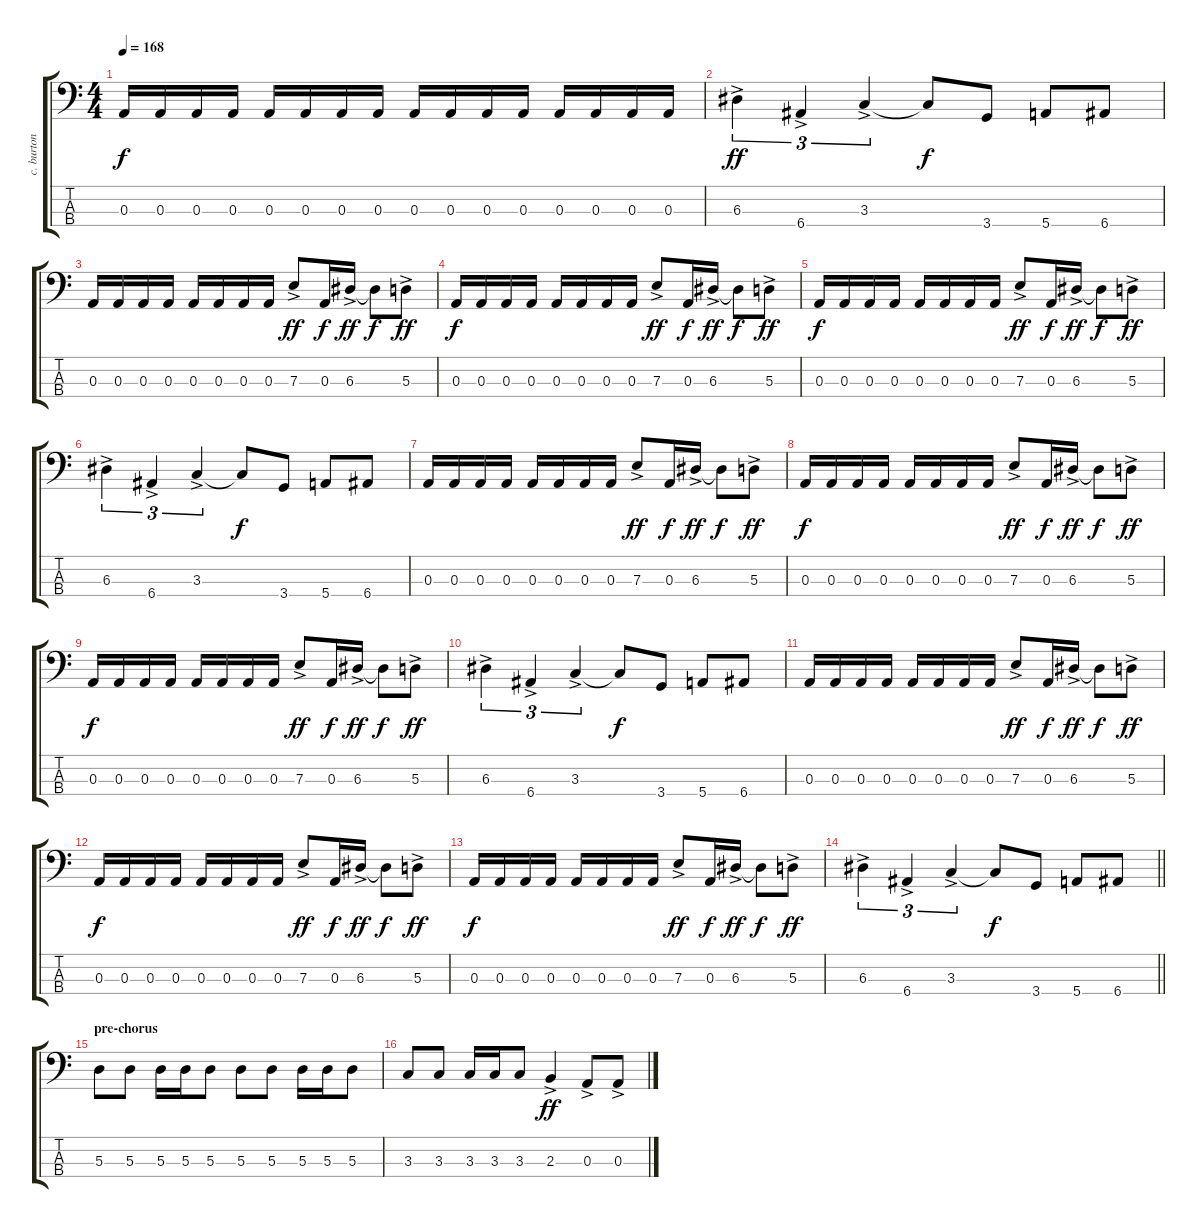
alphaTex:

\track ("c. burton - bass" "c. burton ") {instrument electricbassfinger}
\staff {score tabs}
\tuning (G2 D2 A1 E1) {hide}
\ts (4 4)
\tempo 168
\clef f4
\ks c
0.3.16{dy f} 0.3.16 0.3.16 0.3.16 0.3.16 0.3.16 0.3.16 0.3.16 0.3.16 0.3.16 0.3.16 0.3.16 0.3.16 0.3.16 0.3.16 0.3.16 |
6.3{ac}.4{tu (3 2) dy ff} 6.4{ac}.4{tu (3 2)} 3.3{ac}.4{tu (3 2)} 3.3{t}.8{dy f} 3.4.8 5.4.8 6.4.8 |
0.3.16 0.3.16 0.3.16 0.3.16 0.3.16 0.3.16 0.3.16 0.3.16 7.3{ac}.8{dy ff} 0.3.16{dy f} 6.3{ac}.16{dy ff} 6.3{t}.8{dy f} 5.3{ac}.8{dy ff} |
0.3.16{dy f} 0.3.16 0.3.16 0.3.16 0.3.16 0.3.16 0.3.16 0.3.16 7.3{ac}.8{dy ff} 0.3.16{dy f} 6.3{ac}.16{dy ff} 6.3{t}.8{dy f} 5.3{ac}.8{dy ff} |
0.3.16{dy f} 0.3.16 0.3.16 0.3.16 0.3.16 0.3.16 0.3.16 0.3.16 7.3{ac}.8{dy ff} 0.3.16{dy f} 6.3{ac}.16{dy ff} 6.3{t}.8{dy f} 5.3{ac}.8{dy ff} |
6.3{ac}.4{tu (3 2)} 6.4{ac}.4{tu (3 2)} 3.3{ac}.4{tu (3 2)} 3.3{t}.8{dy f} 3.4.8 5.4.8 6.4.8 |
0.3.16 0.3.16 0.3.16 0.3.16 0.3.16 0.3.16 0.3.16 0.3.16 7.3{ac}.8{dy ff} 0.3.16{dy f} 6.3{ac}.16{dy ff} 6.3{t}.8{dy f} 5.3{ac}.8{dy ff} |
0.3.16{dy f} 0.3.16 0.3.16 0.3.16 0.3.16 0.3.16 0.3.16 0.3.16 7.3{ac}.8{dy ff} 0.3.16{dy f} 6.3{ac}.16{dy ff} 6.3{t}.8{dy f} 5.3{ac}.8{dy ff} |
0.3.16{dy f} 0.3.16 0.3.16 0.3.16 0.3.16 0.3.16 0.3.16 0.3.16 7.3{ac}.8{dy ff} 0.3.16{dy f} 6.3{ac}.16{dy ff} 6.3{t}.8{dy f} 5.3{ac}.8{dy ff} |
6.3{ac}.4{tu (3 2)} 6.4{ac}.4{tu (3 2)} 3.3{ac}.4{tu (3 2)} 3.3{t}.8{dy f} 3.4.8 5.4.8 6.4.8 |
0.3.16 0.3.16 0.3.16 0.3.16 0.3.16 0.3.16 0.3.16 0.3.16 7.3{ac}.8{dy ff} 0.3.16{dy f} 6.3{ac}.16{dy ff} 6.3{t}.8{dy f} 5.3{ac}.8{dy ff} |
0.3.16{dy f} 0.3.16 0.3.16 0.3.16 0.3.16 0.3.16 0.3.16 0.3.16 7.3{ac}.8{dy ff} 0.3.16{dy f} 6.3{ac}.16{dy ff} 6.3{t}.8{dy f} 5.3{ac}.8{dy ff} |
0.3.16{dy f} 0.3.16 0.3.16 0.3.16 0.3.16 0.3.16 0.3.16 0.3.16 7.3{ac}.8{dy ff} 0.3.16{dy f} 6.3{ac}.16{dy ff} 6.3{t}.8{dy f} 5.3{ac}.8{dy ff} |
\barLineRight lightlight
6.3{ac}.4{tu (3 2)} 6.4{ac}.4{tu (3 2)} 3.3{ac}.4{tu (3 2)} 3.3{t}.8{dy f} 3.4.8 5.4.8 6.4.8 |
\section ("" "pre-chorus")
5.3.8 5.3.8 5.3.16 5.3.16 5.3.8 5.3.8 5.3.8 5.3.16 5.3.16 5.3.8 |
3.3.8 3.3.8 3.3.16 3.3.16 3.3.8 2.3{ac}.4{dy ff} 0.3{ac}.8 0.3{ac}.8
